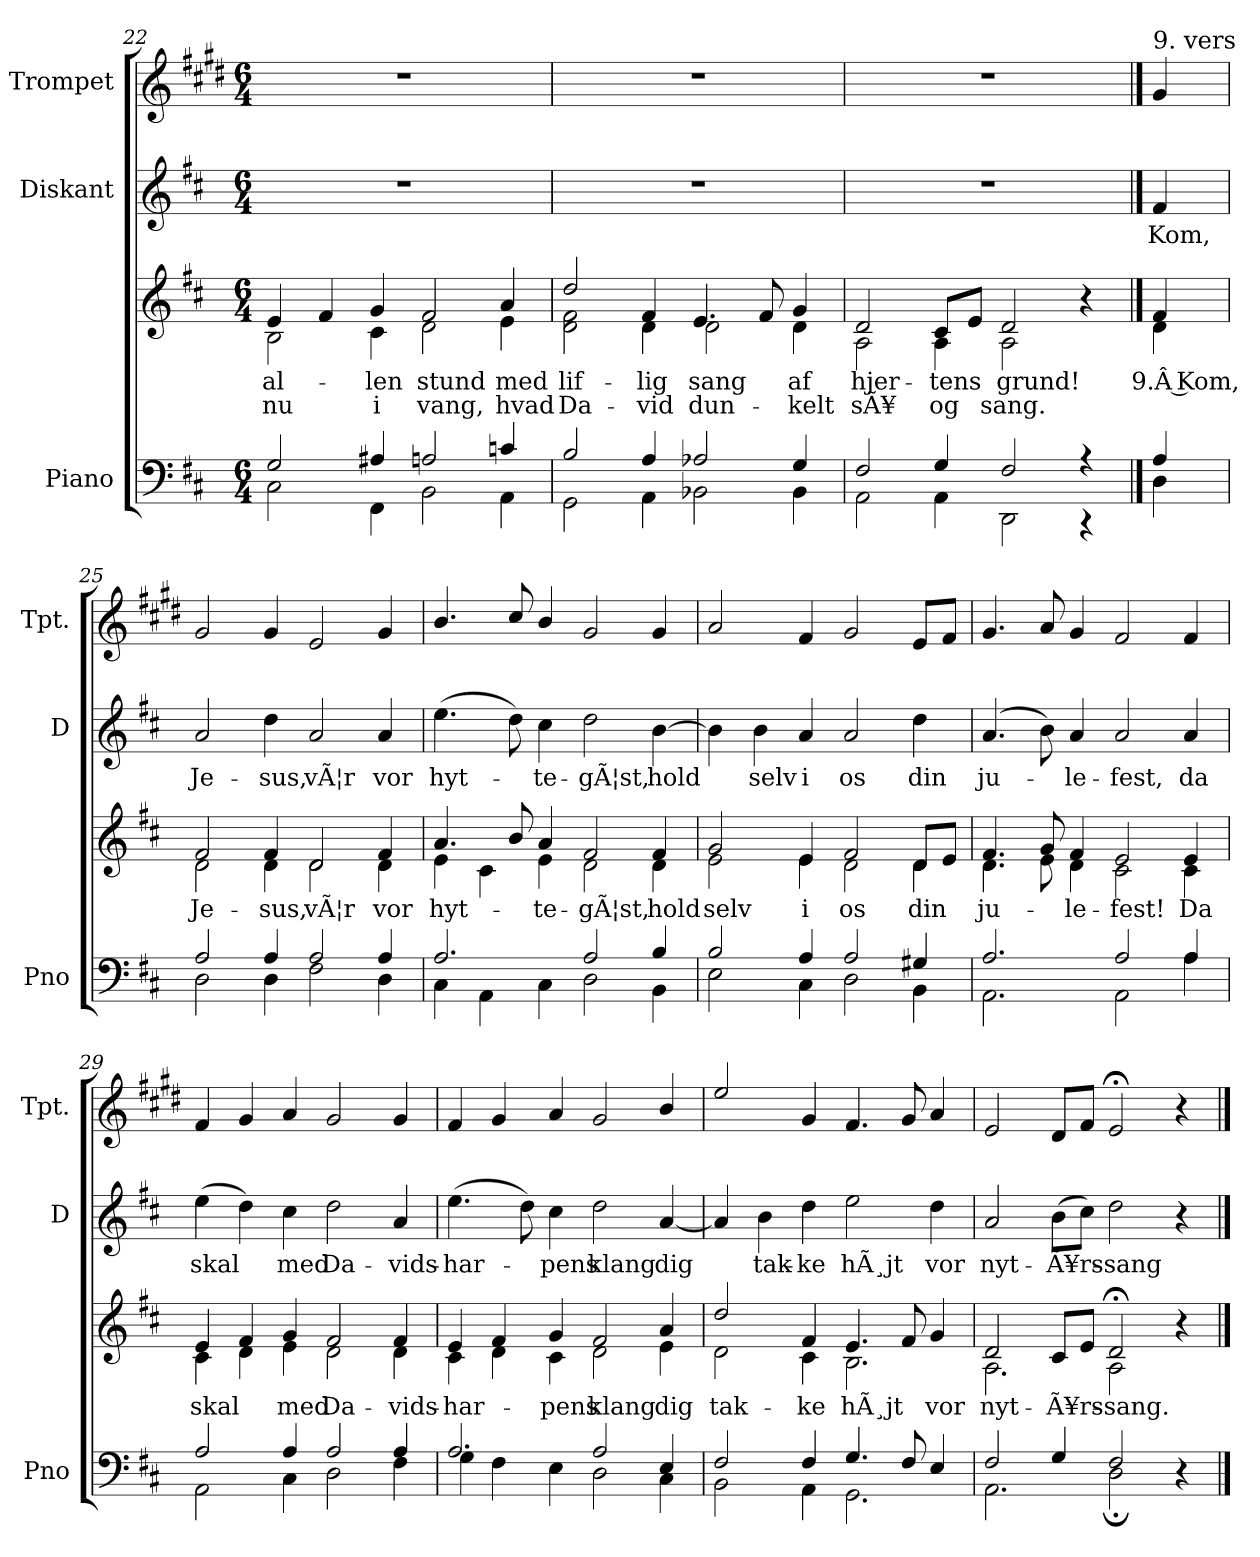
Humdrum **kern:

**kern	**kern	**text	**text	**kern	**text	**kern
*part3	*part3	*part3	*part3	*part2	*part2	*part1
*staff4	*staff3	*staff3	*staff3	*staff2	*staff2	*staff1
*I"Piano	*	*	*	*I"Diskant	*	*I"Trompet
*I'Pno	*	*	*	*I'D	*	*I'Tpt.
*clefF4	*clefG2	*	*	*clefG2	*	*clefG2
*	*	*	*	*	*	*ITrd1c2
*k[f#c#]	*k[f#c#]	*	*	*k[f#c#]	*	*k[f#c#]
*M6/4	*M6/4	*	*	*M6/4	*	*M6/4
=22	=22	=22	=22	=22	=22	=22
*^	*	*	*	*	*	*
!	!	!	!LO:LY:b	!LO:LY:b	!	!	!
*	*	*^	*	*	*	*	*
2G/	2C#\	4e/	2B\	al-	nu	1.r	.	1.r
.	.	4f#/	.	.	.	.	.	.
!	!	!	!	!LO:LY:b	!LO:LY:b	!	!	!
4A#X/	4FF#\	4g/	4c#\	-len	i	.	.	.
!	!	!	!	!LO:LY:b	!LO:LY:b	!	!	!
2An/	2BB\	2f#/	2d\	stund	vang,	.	.	.
!	!	!	!	!LO:LY:b	!LO:LY:b	!	!	!
4cn/	4AA\	4a/	4e\	med	hvad	.	.	.
=23	=23	=23	=23	=23	=23	=23	=23	=23
!	!	!	!	!LO:LY:b	!LO:LY:b	!	!	!
2B/	2GG\	2dd/	2d\ 2f#\	lif-	Da-	1.r	.	1.r
!	!	!	!	!LO:LY:b	!LO:LY:b	!	!	!
4A/	4AA\	4f#/	4d\	-lig	-vid	.	.	.
!	!	!	!	!LO:LY:b	!LO:LY:b	!	!	!
2A-X/	2BB-X\	4.e/	2d\	sang	dun-	.	.	.
.	.	8f#/	.	.	.	.	.	.
!	!	!	!	!LO:LY:b	!LO:LY:b	!	!	!
4G/	4BB-\	4g/	4d\	af	-kelt	.	.	.
=24	=24	=24	=24	=24	=24	=24	=24	=24
!	!	!	!	!LO:LY:b	!LO:LY:b	!	!	!
2F#/	2AA\	2d/	2A\	hjer-	sÃ¥	1.r	.	1.r
!	!	!	!	!LO:LY:b	!LO:LY:b	!	!	!
4G/	4AA\	8c#/L	4A\	-tens	og	.	.	.
.	.	8e/J	.	.	.	.	.	.
!	!	!	!	!LO:LY:b	!LO:LY:b	!	!	!
2F#/	2DD\	2d/	2A\	grund!	sang.	.	.	.
4r	4r	4r	4ryy	.	.	.	.	.
!!LO:LB:g=z
==24X3	==24X3	==24X3	==24X3	==24X3	==24X3	==24X3	==24X3	==24X3
!	!	!	!	!	!	!	!	!LO:TX:a:t=9. vers
!	!	!	!	!LO:LY:b	!	!	!LO:LY:b	!
4A/	4D\	4f#/	4d\	9.Â Kom,	.	4f#/	Kom,	4f#/
=25	=25	=25	=25	=25	=25	=25	=25	=25
!	!	!	!	!LO:LY:b	!	!	!LO:LY:b	!
2A/	2D\	2f#/	2d\	Je-	.	2a/	Je-	2f#/
!	!	!	!	!LO:LY:b	!	!	!LO:LY:b	!
4A/	4D\	4f#/	4d\	-sus,	.	4dd\	-sus,	4f#/
!	!	!	!	!LO:LY:b	!	!	!LO:LY:b	!
2A/	2F#\	2d/	2d\	vÃ¦r	.	2a/	vÃ¦r	2d/
!	!	!	!	!LO:LY:b	!	!	!LO:LY:b	!
4A/	4D\	4f#/	4d\	vor	.	4a/	vor	4f#/
=26	=26	=26	=26	=26	=26	=26	=26	=26
!	!	!	!	!LO:LY:b	!	!	!LO:LY:b	!
2.A/	4C#\	4.a/	4e\	hyt-	.	(4.ee\	hyt-	4.a/
.	4AA\	.	4c#\	.	.	.	.	.
.	.	8b/	.	.	.	8dd\)	.	8b/
!	!	!	!	!LO:LY:b	!	!	!LO:LY:b	!
.	4C#\	4a/	4e\	-te-	.	4cc#\	-te-	4a/
!	!	!	!	!LO:LY:b	!	!	!LO:LY:b	!
2A/	2D\	2f#/	2d\	-gÃ¦st,	.	2dd\	-gÃ¦st,	2f#/
!	!	!	!	!LO:LY:b	!	!	!LO:LY:b	!
4B/	4BB\	4f#/	4d\	hold	.	[4b\	hold	4f#/
=27	=27	=27	=27	=27	=27	=27	=27	=27
!	!	!	!	!LO:LY:b	!	!	!	!
2B/	2E\	2g/	2e\	selv	.	4b\]	.	2g/
!	!	!	!	!	!	!	!LO:LY:b	!
.	.	.	.	.	.	4b\	selv	.
!	!	!	!	!LO:LY:b	!	!	!LO:LY:b	!
4A/	4C#\	4e/	4e\	i	.	4a/	i	4e/
!	!	!	!	!LO:LY:b	!	!	!LO:LY:b	!
2A/	2D\	2f#/	2d\	os	.	2a/	os	2f#/
!	!	!	!	!LO:LY:b	!	!	!LO:LY:b	!
4G#X/	4BB\	8d/L	4d\	din	.	4dd\	din	8d/L
.	.	8e/J	.	.	.	.	.	8e/J
=28	=28	=28	=28	=28	=28	=28	=28	=28
!	!	!	!	!LO:LY:b	!	!	!LO:LY:b	!
2.A/	2.AA\	4.f#/	4.d\	ju-	.	(4.a/	ju-	4.f#/
.	.	8g/	8e\	.	.	8b\)	.	8g/
!	!	!	!	!LO:LY:b	!	!	!LO:LY:b	!
.	.	4f#/	4d\	-le-	.	4a/	-le-	4f#/
!	!	!	!	!LO:LY:b	!	!	!LO:LY:b	!
2A/	2AA\	2e/	2c#\	-fest!	.	2a/	-fest,	2e/
!	!	!	!	!LO:LY:b	!	!	!LO:LY:b	!
4A/	4A\	4e/	4c#\	Da	.	4a/	da	4e/
!!LO:LB:g=z
=29	=29	=29	=29	=29	=29	=29	=29	=29
!	!	!	!	!LO:LY:b	!	!	!LO:LY:b	!
2A/	2AA\	4e/	4c#\	skal	.	(4ee\	skal	4e/
.	.	4f#/	4d\	.	.	4dd\)	.	4f#/
!	!	!	!	!LO:LY:b	!	!	!LO:LY:b	!
4A/	4C#\	4g/	4e\	med	.	4cc#\	med	4g/
!	!	!	!	!LO:LY:b	!	!	!LO:LY:b	!
2A/	2D\	2f#/	2d\	Da-	.	2dd\	Da-	2f#/
!	!	!	!	!LO:LY:b	!	!	!LO:LY:b	!
4A/	4F#\	4f#/	4d\	-vids-	.	4a/	-vids-	4f#/
=30	=30	=30	=30	=30	=30	=30	=30	=30
!	!	!	!	!LO:LY:b	!	!	!LO:LY:b	!
2.A/	4G\	4e/	4c#\	-har-	.	(4.ee\	-har-	4e/
.	4F#\	4f#/	4d\	.	.	.	.	4f#/
.	.	.	.	.	.	8dd\)	.	.
!	!	!	!	!LO:LY:b	!	!	!LO:LY:b	!
.	4E\	4g/	4c#\	-pens	.	4cc#\	-pens	4g/
!	!	!	!	!LO:LY:b	!	!	!LO:LY:b	!
2A/	2D\	2f#/	2d\	klang	.	2dd\	klang	2f#/
!	!	!	!	!LO:LY:b	!	!	!LO:LY:b	!
4E/	4C#\	4a/	4e\	dig	.	[4a/	dig	4a/
=31	=31	=31	=31	=31	=31	=31	=31	=31
!	!	!	!	!LO:LY:b	!	!	!	!
2F#/	2BB\	2dd/	2d\	tak-	.	4a/]	.	2dd/
!	!	!	!	!	!	!	!LO:LY:b	!
.	.	.	.	.	.	4b\	tak-	.
!	!	!	!	!LO:LY:b	!	!	!LO:LY:b	!
4F#/	4AA\	4f#/	4c#\	-ke	.	4dd\	-ke	4f#/
!	!	!	!	!LO:LY:b	!	!	!LO:LY:b	!
4.G/	2.GG\	4.e/	2.B\	-hÃ¸jt	.	2ee\	hÃ¸jt	4.e/
8F#/	.	8f#/	.	.	.	.	.	8f#/
!	!	!	!	!LO:LY:b	!	!	!LO:LY:b	!
4E/	.	4g/	.	vor	.	4dd\	vor	4g/
=32	=32	=32	=32	=32	=32	=32	=32	=32
!	!	!	!	!LO:LY:b	!	!	!LO:LY:b	!
2F#/	2.AA\	2d/	2.A\	nyt-	.	2a/	nyt-	2d/
!	!	!	!	!LO:LY:b	!	!	!LO:LY:b	!
4G/	.	8c#/L	.	-Ã¥rs-	.	(8b\L	-Ã¥rs-	8c#/L
.	.	8e/J	.	.	.	8cc#\J)	.	8e/J
!	!	!	!	!LO:LY:b	!	!	!LO:LY:b	!
2F#/	2D;\	2d;</	2A\	-sang.	.	2dd\	-sang	2d;</
4r	4ryy	4r	4ryy	.	.	4r	.	4r
*v	*v	*	*	*	*	*	*	*
*	*v	*v	*	*	*	*	*
==	==	==	==	==	==	==
*-	*-	*-	*-	*-	*-	*-
